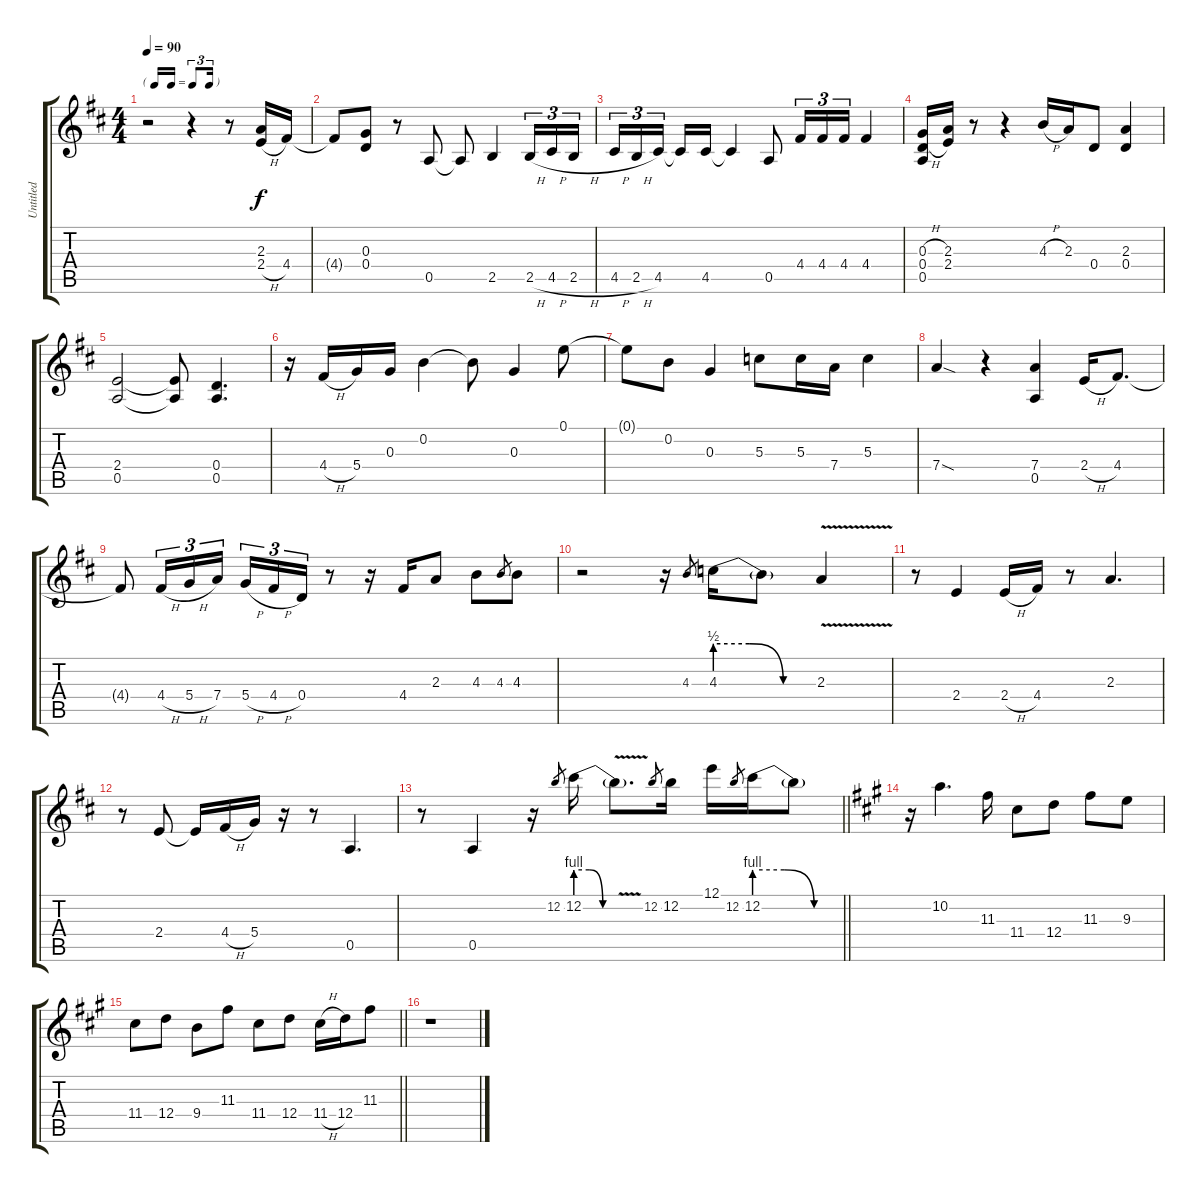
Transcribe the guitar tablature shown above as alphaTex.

\track ("Untitled" "Untitled") {instrument distortionguitar}
\staff {score tabs}
\tuning (E4 B3 G3 D3 A2 E2) {hide}
\ts (4 4)
\tf triplet16th
\tempo 90
\clef g2
\ks d
r.2{dy f instrument distortionguitar} r.4 r.8 (2.3 2.4{h}).16 4.4.16 |
4.4{t}.8 (0.3 0.4).8 r.8 0.5.8 0.5{t}.8 2.5.4 2.5{h}.16{tu (3 2)} 4.5{h}.16{tu (3 2)} 2.5{h}.16{tu (3 2)} |
4.5{h}.16{tu (3 2)} 2.5{h}.16{tu (3 2)} 4.5.16{tu (3 2) beam splitsecondary} 4.5{t}.16 4.5.16 4.5{t}.4 0.5.8 4.4.16{tu (3 2)} 4.4.16{tu (3 2)} 4.4.16{tu (3 2)} 4.4.4 |
(0.3{h} 0.4{h} 0.5).16 (2.3 2.4).16 r.8 r.4 4.3{h}.16 2.3.16 0.4.8 (2.3 0.4).4 |
(2.4 0.5).2 (2.4{t} 0.5{t}).8 (0.4 0.5).4{d} |
r.16 4.4{h}.16 5.4.16 0.3.16 0.2.4 0.2{t}.8 0.3.4 0.1.8 |
0.1{t}.8 0.2.8 0.3.4 5.3.8 5.3.16 7.4.16 5.3.4 |
7.4{sod}.4 r.4 (7.4 0.5).4 2.4{h}.16 4.4.8{d} |
4.4{t}.8 4.4{h}.16{tu (3 2)} 5.4{h}.16{tu (3 2)} 7.4.16{tu (3 2)} 5.4{h}.16{tu (3 2)} 4.4{h}.16{tu (3 2)} 0.4.16{tu (3 2)} r.8 r.16 4.4.16 2.3.8 4.3.8 4.3.8{gr} 4.3.8 |
r.2 r.16 4.3.8{gr} 4.3{be (custom 0 2 20 2 40 0 60 0)}.16 4.3{t}.8 2.3{v}.4 |
r.8 2.4.4 2.4{h}.16 4.4.16 r.8 2.3.4{d} |
r.8 2.4.8 2.4{t}.16 4.4{h}.16 5.4.16 r.16 r.8 0.5.4{d} |
\barLineRight lightlight
r.8 0.5.4 r.16 12.2.8{gr} 12.2{be (custom 0 4 20 4 40 0 60 0)}.16 12.2{v t}.8{d} 12.2.8{gr} 12.2.16 12.1.16 12.2.8{gr} 12.2{be (custom 0 4 20 4 40 0 60 0)}.16 12.2{t}.8 |
\ks a
r.16 10.2.4{d} 11.3.16 11.4.8 12.4.8 11.3.8 9.3.8 |
\barLineRight lightlight
11.4.8 12.4.8 9.4.8 11.3.8 11.4.8 12.4.8 11.4{h}.16 12.4.16 11.3.8 |
r.1
